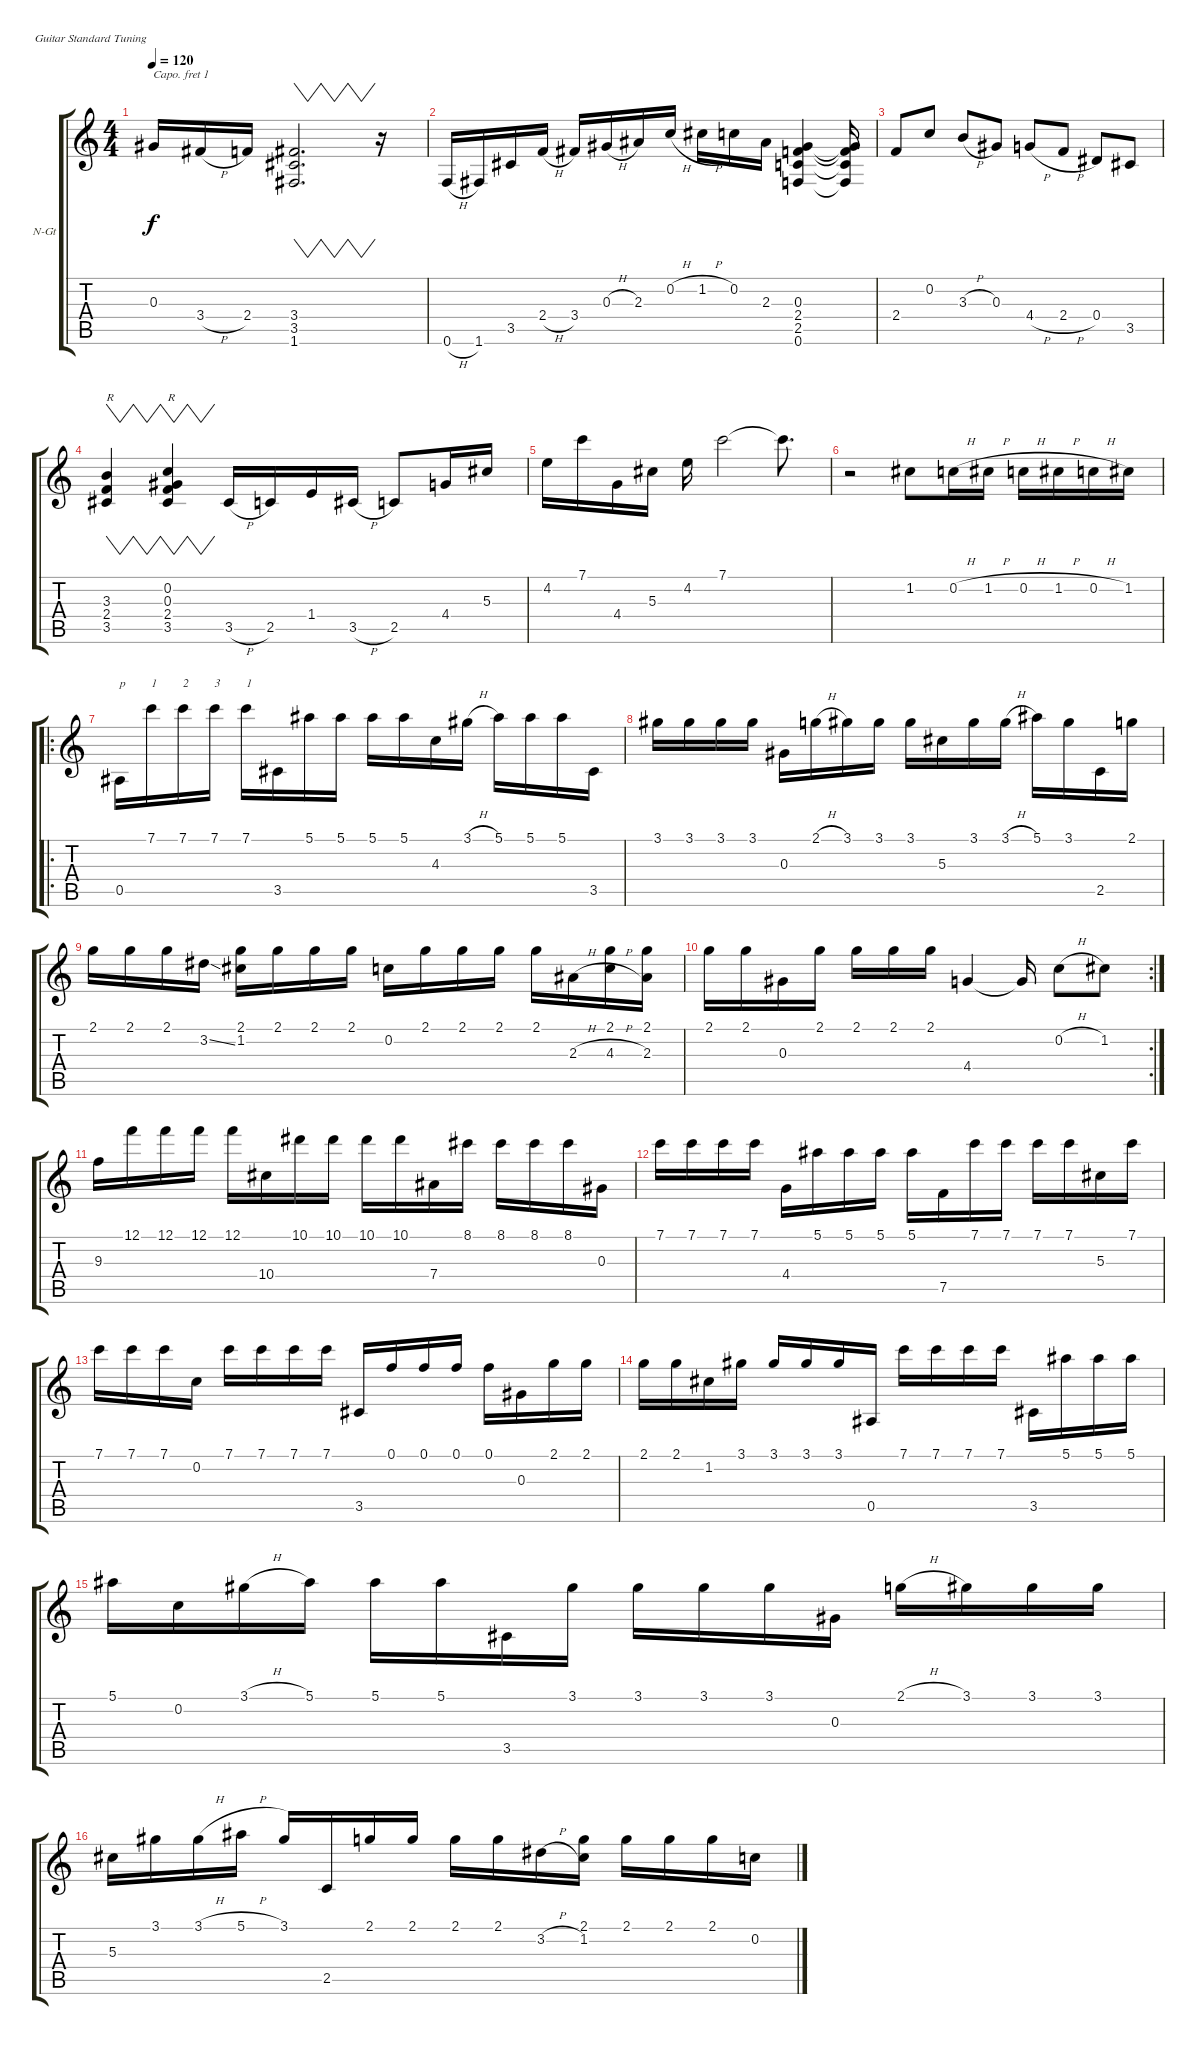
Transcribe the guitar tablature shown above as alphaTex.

\bracketExtendMode groupsimilarinstruments
\firstSystemTrackNameOrientation horizontal
\otherSystemsTrackNameOrientation horizontal
\track ("" "N-Gt") {instrument acousticguitarnylon}
\staff {score tabs}
\capo 1
\tuning (E4 B3 G3 D3 A2 E2)
\ts (4 4)
\tempo 120
\clef g2
\ks c
0.3.16{dy f} 3.4{h}.16 2.4.16 (3.4 3.5 1.6).2{vw d} r.16 |
0.6{h}.16 1.6.16 3.5.16 2.4{h}.16 3.4.16 0.3{h}.16 2.3.16 0.2{h}.16 1.2{h}.16 0.2.16 2.3.16 (0.3 2.4 2.5 0.6).4 (0.3{t} 2.4{t} 2.5{t} 0.6{t}).16 |
2.4.8 0.2.8 3.3{h}.8 0.3.8 4.4{h}.8 2.4{h}.8 0.4.8 3.5.8 |
(3.3 2.4 3.5).4{vw txt "R"} (0.2 0.3 2.4 3.5).4{vw txt "R"} 3.5{h}.16 2.5.16 1.4.16 3.5{h}.16 2.5.8 4.4.16 5.3.16 |
4.2.16 7.1.16 4.4.16 5.3.16 4.2.16 7.1.2 7.1{t}.8{d} |
r.2 1.2.8 0.2{h}.16 1.2{h}.16 0.2{h}.16 1.2{h}.16 0.2{h}.16 1.2.16 |
\ro
0.5.16{txt "p"} 7.1.16{txt "1"} 7.1.16{txt "2"} 7.1.16{txt "3"} 7.1.16{txt "1"} 3.5.16 5.1.16 5.1.16 5.1.16 5.1.16 4.3.16 3.1{h}.16 5.1.16 5.1.16 5.1.16 3.5.16 |
3.1.16 3.1.16 3.1.16 3.1.16 0.3.16 2.1{h}.16 3.1.16 3.1.16 3.1.16 5.3.16 3.1.16 3.1{h}.16 5.1.16 3.1.16 2.5.16 2.1.16 |
2.1.16 2.1.16 2.1.16 3.2{ss}.16 (2.1 1.2).16 2.1.16 2.1.16 2.1.16 0.2.16 2.1.16 2.1.16 2.1.16 2.1.16 2.3{h}.16 (2.1 4.3{h}).16 (2.1 2.3).16 |
\rc 2
2.1.16 2.1.16 0.3.16 2.1.16 2.1.16 2.1.16 2.1.16 4.4.4 4.4{t}.16 0.2{h}.8 1.2.8 |
9.3.16 12.1.16 12.1.16 12.1.16 12.1.16 10.4.16 10.1.16 10.1.16 10.1.16 10.1.16 7.4.16 8.1.16 8.1.16 8.1.16 8.1.16 0.3.16 |
7.1.16 7.1.16 7.1.16 7.1.16 4.4.16 5.1.16 5.1.16 5.1.16 5.1.16 7.5.16 7.1.16 7.1.16 7.1.16 7.1.16 5.3.16 7.1.16 |
7.1.16 7.1.16 7.1.16 0.2.16 7.1.16 7.1.16 7.1.16 7.1.16 3.5.16 0.1.16 0.1.16 0.1.16 0.1.16 0.3.16 2.1.16 2.1.16 |
2.1.16 2.1.16 1.2.16 3.1.16 3.1.16 3.1.16 3.1.16 0.5.16 7.1.16 7.1.16 7.1.16 7.1.16 3.5.16 5.1.16 5.1.16 5.1.16 |
5.1.16 0.2.16 3.1{h}.16 5.1.16 5.1.16 5.1.16 3.5.16 3.1.16 3.1.16 3.1.16 3.1.16 0.3.16 2.1{h}.16 3.1.16 3.1.16 3.1.16 |
5.3.16 3.1.16 3.1{h}.16 5.1{h}.16 3.1.16 2.5.16 2.1.16 2.1.16 2.1.16 2.1.16 3.2{h}.16 (2.1 1.2).16 2.1.16 2.1.16 2.1.16 0.2.16
